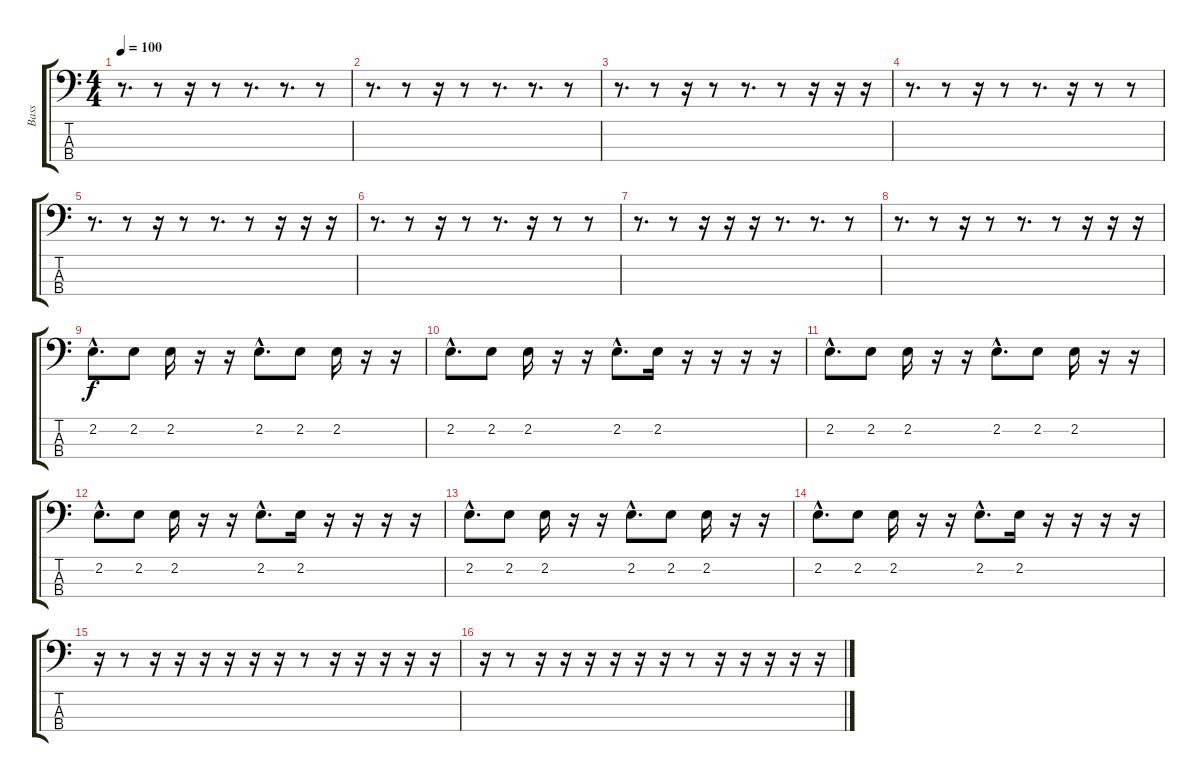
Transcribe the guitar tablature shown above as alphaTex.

\track ("Bass" "Bass") {instrument electricbasspick}
\staff {score tabs}
\tuning (G2 D2 A1 E1) {hide}
\ts (4 4)
\tempo 100
\clef f4
\ks c
r.8{d dy f} r.8 r.16 r.8 r.8{d} r.8{d} r.8 |
r.8{d} r.8 r.16 r.8 r.8{d} r.8{d} r.8 |
r.8{d} r.8 r.16 r.8 r.8{d} r.8 r.16 r.16 r.16 |
r.8{d} r.8 r.16 r.8 r.8{d} r.16 r.8 r.8 |
r.8{d} r.8 r.16 r.8 r.8{d} r.8 r.16 r.16 r.16 |
r.8{d} r.8 r.16 r.8 r.8{d} r.16 r.8 r.8 |
r.8{d} r.8 r.16 r.16 r.16 r.8{d} r.8{d} r.8 |
r.8{d} r.8 r.16 r.8 r.8{d} r.8 r.16 r.16 r.16 |
2.2{hac}.8{d} 2.2.8 2.2.16 r.16 r.16 2.2{hac}.8{d} 2.2.8 2.2.16 r.16 r.16 |
2.2{hac}.8{d} 2.2.8 2.2.16 r.16 r.16 2.2{hac}.8{d} 2.2.16 r.16 r.16 r.16 r.16 |
2.2{hac}.8{d} 2.2.8 2.2.16 r.16 r.16 2.2{hac}.8{d} 2.2.8 2.2.16 r.16 r.16 |
2.2{hac}.8{d} 2.2.8 2.2.16 r.16 r.16 2.2{hac}.8{d} 2.2.16 r.16 r.16 r.16 r.16 |
2.2{hac}.8{d} 2.2.8 2.2.16 r.16 r.16 2.2{hac}.8{d} 2.2.8 2.2.16 r.16 r.16 |
2.2{hac}.8{d} 2.2.8 2.2.16 r.16 r.16 2.2{hac}.8{d} 2.2.16 r.16 r.16 r.16 r.16 |
r.16 r.8 r.16 r.16 r.16 r.16 r.16 r.16 r.8 r.16 r.16 r.16 r.16 r.16 |
r.16 r.8 r.16 r.16 r.16 r.16 r.16 r.16 r.8 r.16 r.16 r.16 r.16 r.16
